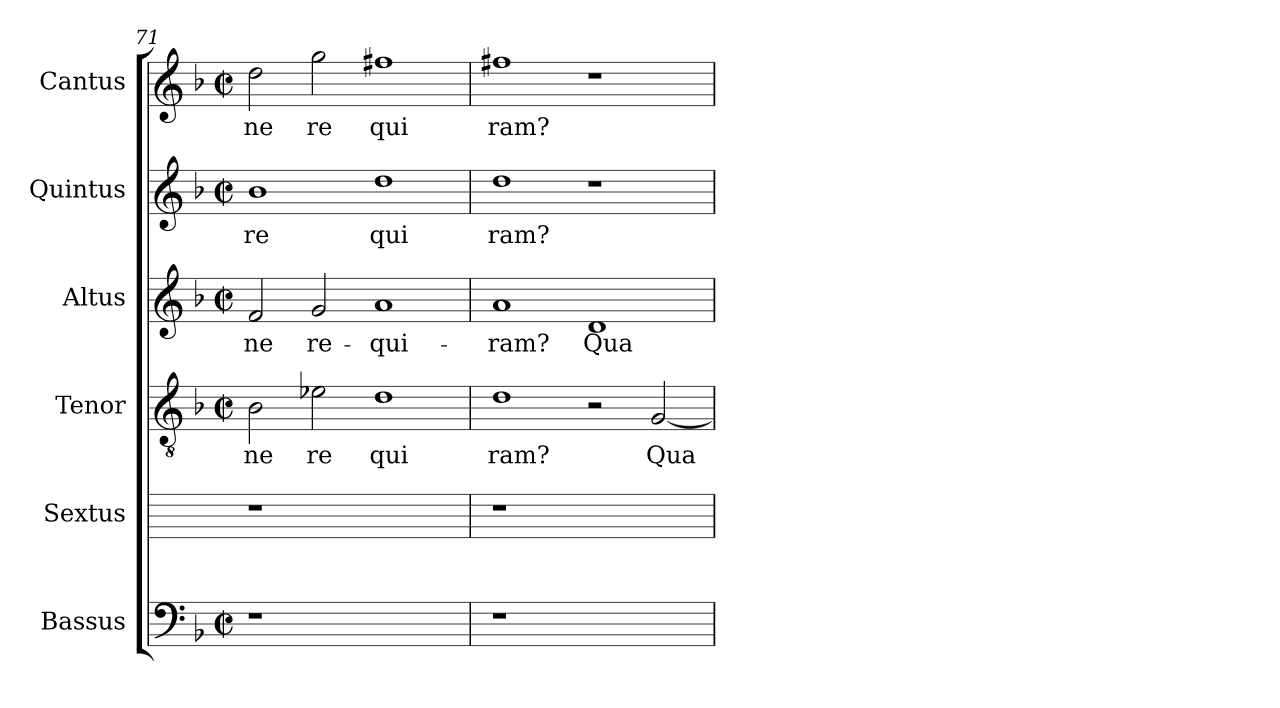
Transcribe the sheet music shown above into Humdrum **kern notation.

**kern	**kern	**kern	**text	**kern	**text	**kern	**text	**kern	**text
*part6	*part5	*part4	*part4	*part3	*part3	*part2	*part2	*part1	*part1
*staff6	*staff5	*staff4	*staff4	*staff3	*staff3	*staff2	*staff2	*staff1	*staff1
*I"Bassus	*I"Sextus	*I"Tenor	*	*I"Altus	*	*I"Quintus	*	*I"Cantus	*
*I'Bassus	*	*I'Tenor	*	*I'Altus	*	*I'Quintus	*	*I'Cantus	*
*clefF4	*	*clefGv2	*	*clefG2	*	*clefG2	*	*clefG2	*
*k[b-]	*	*k[b-]	*	*k[b-]	*	*k[b-]	*	*k[b-]	*
*F:	*	*F:	*	*F:	*	*F:	*	*F:	*
*M2/2	*	*M2/2	*	*M2/2	*	*M2/2	*	*M2/2	*
*met(c|)	*	*met(c|)	*	*met(c|)	*	*met(c|)	*	*met(c|)	*
=71	=71	=71	=71	=71	=71	=71	=71	=71	=71
!	!	!	!LO:LY:b:cj	!	!LO:LY:b:cj	!	!LO:LY:b:cj	!	!LO:LY:b:cj
1r	1r	2B-\	ne	2f/	-ne	1b-	re	2dd\	ne
!	!	!	!LO:LY:b:cj	!	!LO:LY:b:cj	!	!	!	!LO:LY:b:cj
.	.	2e-X\	re	2g/	re-	.	.	2gg\	re
!	!	!	!LO:LY:b:cj	!	!LO:LY:b:cj	!	!LO:LY:b:cj	!	!LO:LY:b:cj
1ryy	1ryy	1d	qui	1a	-qui-	1dd	qui	1ff#X	qui
=72	=72	=72	=72	=72	=72	=72	=72	=72	=72
!	!	!	!LO:LY:b:cj	!	!LO:LY:b:cj	!	!LO:LY:b:cj	!	!LO:LY:b:cj
1r	1r	1d	ram?	1a	-ram?	1dd	ram?	1ff#X	ram?
!	!	!	!	!	!LO:LY:b:cj	!	!	!	!
1ryy	1ryy	2r	.	1d	Qua-	1r	.	1r	.
!	!	!	!LO:LY:b	!	!	!	!	!	!
.	.	[<2G/	Qua	.	.	.	.	.	.
=	=	=	=	=	=	=	=	=	=
*-	*-	*-	*-	*-	*-	*-	*-	*-	*-
